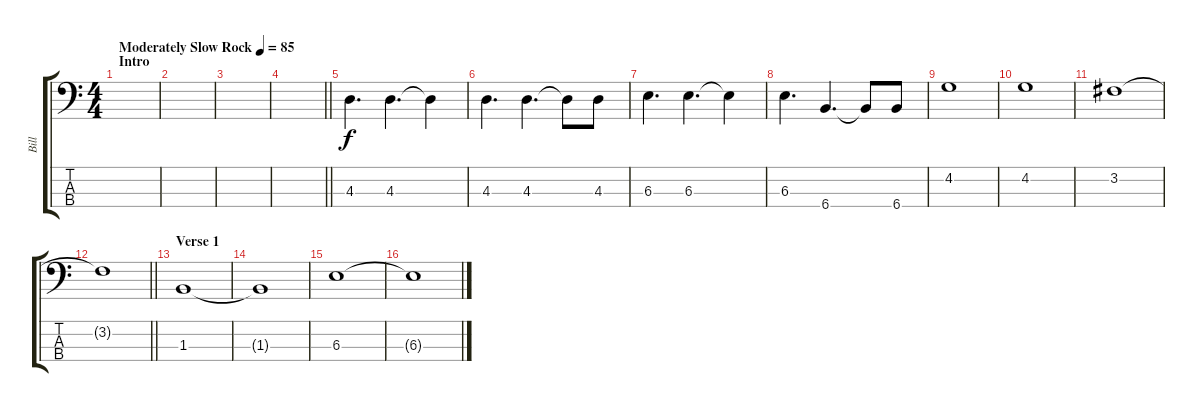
\track ("Bill" "Bill") {instrument electricbassfinger}
\staff {score tabs}
\tuning (Ab2 Eb2 Bb1 F1) {hide}
\ts (4 4)
\section ("" "Intro")
\tempo (85 "Moderately Slow Rock")
\clef f4
\ks c
|
|
|
\barLineRight lightlight
|
4.3.4{d} 4.3.4{d} 4.3{t}.4 |
4.3.4{d} 4.3.4{d} 4.3{t}.8 4.3.8 |
6.3.4{d} 6.3.4{d} 6.3{t}.4 |
6.3.4{d} 6.4.4{d} 6.4{t}.8 6.4.8 |
4.2.1 |
4.2.1 |
3.2.1 |
\barLineRight lightlight
3.2{t}.1 |
\section ("" "Verse 1")
1.3.1 |
1.3{t}.1 |
6.3.1 |
6.3{t}.1
